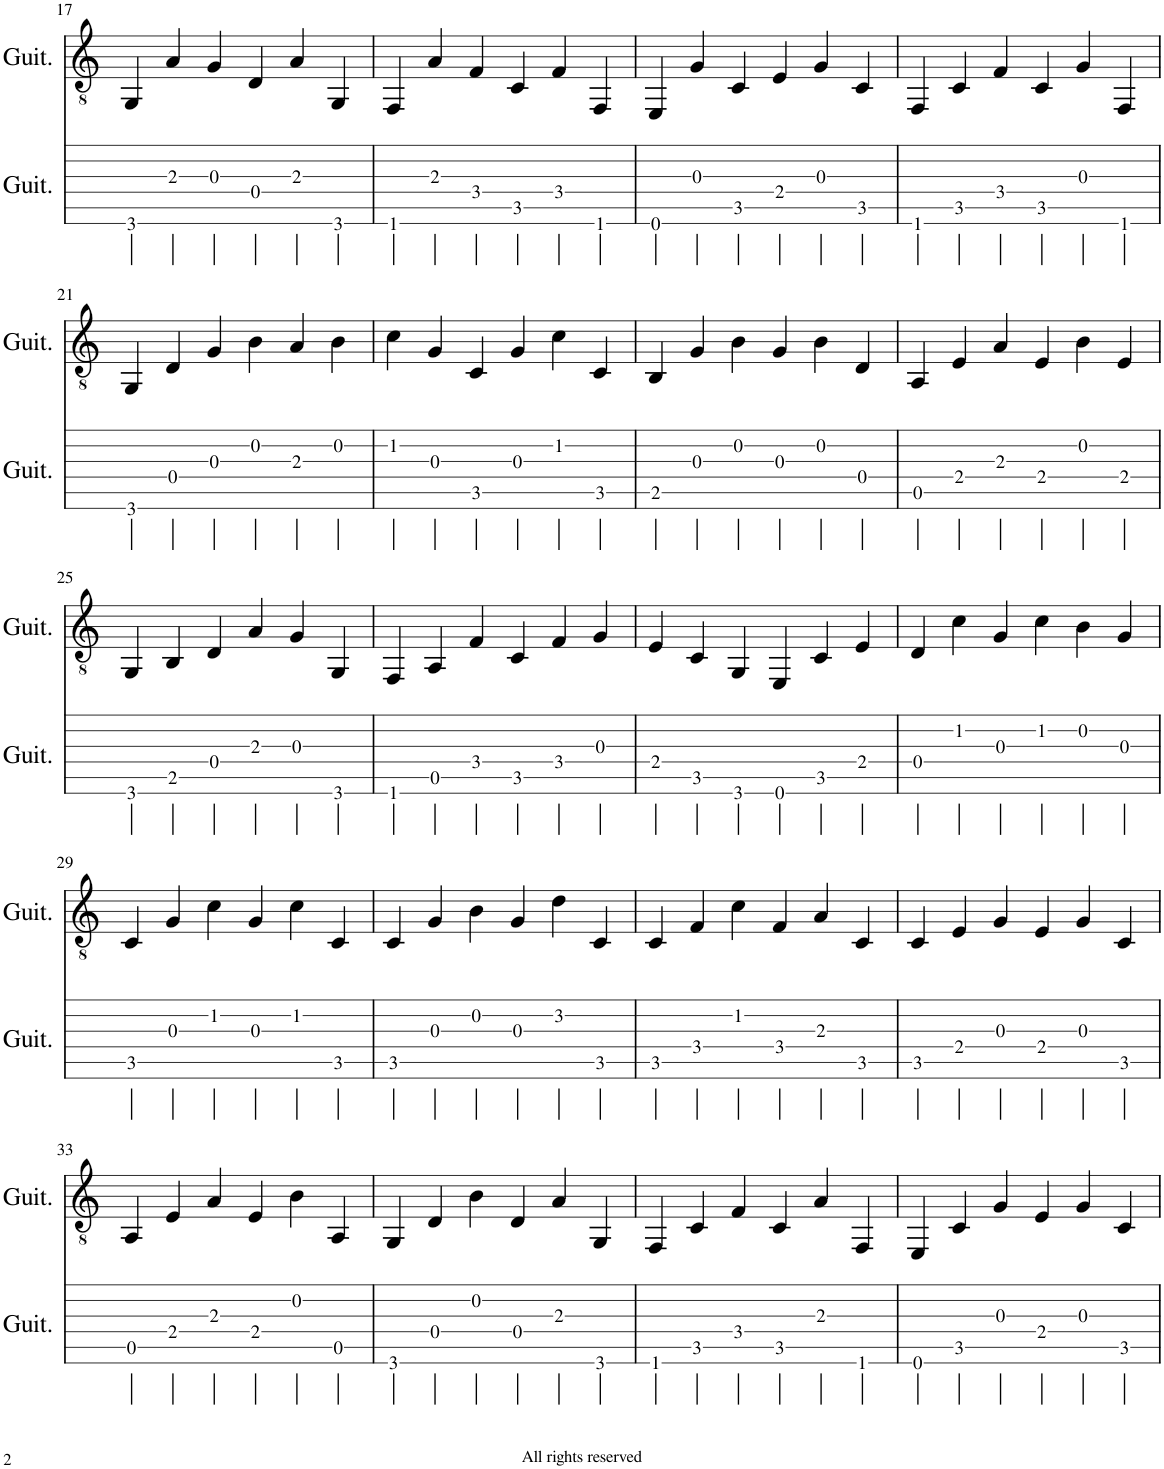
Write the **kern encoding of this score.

**kern	**kern
*part2	*part1
*staff2	*staff1
*I"Classical Guitar	*I"Classical Guitar
*I'Guit.	*I'Guit.
!!LO:PB:g=z
*	*clefGv2
*k[]	*k[]
*M6/4	*M6/4
=17	=17
4GG\	4GG/
4A\	4A/
4G\	4G/
4D\	4D/
4A\	4A/
4GG\	4GG/
=18	=18
4FF\	4FF/
4A\	4A/
4F\	4F/
4C\	4C/
4F\	4F/
4FF\	4FF/
=19	=19
4EE\	4EE/
4G\	4G/
4C\	4C/
4E\	4E/
4G\	4G/
4C\	4C/
=20	=20
4FF\	4FF/
4C\	4C/
4F\	4F/
4C\	4C/
4G\	4G/
4FF\	4FF/
!!LO:LB:g=z
=21	=21
4GG\	4GG/
4D\	4D/
4G\	4G/
4B\	4B\
4A\	4A/
4B\	4B\
=22	=22
4c\	4c\
4G\	4G/
4C\	4C/
4G\	4G/
4c\	4c\
4C\	4C/
=23	=23
4BB\	4BB/
4G\	4G/
4B\	4B\
4G\	4G/
4B\	4B\
4D\	4D/
=24	=24
4AA\	4AA/
4E\	4E/
4A\	4A/
4E\	4E/
4B\	4B\
4E\	4E/
!!LO:LB:g=z
=25	=25
4GG\	4GG/
4BB\	4BB/
4D\	4D/
4A\	4A/
4G\	4G/
4GG\	4GG/
=26	=26
4FF\	4FF/
4AA\	4AA/
4F\	4F/
4C\	4C/
4F\	4F/
4G\	4G/
=27	=27
4E\	4E/
4C\	4C/
4GG\	4GG/
4EE\	4EE/
4C\	4C/
4E\	4E/
=28	=28
4D\	4D/
4c\	4c\
4G\	4G/
4c\	4c\
4B\	4B\
4G\	4G/
!!LO:LB:g=z
=29	=29
4C\	4C/
4G\	4G/
4c\	4c\
4G\	4G/
4c\	4c\
4C\	4C/
=30	=30
4C\	4C/
4G\	4G/
4B\	4B\
4G\	4G/
4d\	4d\
4C\	4C/
=31	=31
4C\	4C/
4F\	4F/
4c\	4c\
4F\	4F/
4A\	4A/
4C\	4C/
=32	=32
4C\	4C/
4E\	4E/
4G\	4G/
4E\	4E/
4G\	4G/
4C\	4C/
!!LO:LB:g=z
=33	=33
4AA\	4AA/
4E\	4E/
4A\	4A/
4E\	4E/
4B\	4B\
4AA\	4AA/
=34	=34
4GG\	4GG/
4D\	4D/
4B\	4B\
4D\	4D/
4A\	4A/
4GG\	4GG/
=35	=35
4FF\	4FF/
4C\	4C/
4F\	4F/
4C\	4C/
4A\	4A/
4FF\	4FF/
=36	=36
4EE\	4EE/
4C\	4C/
4G\	4G/
4E\	4E/
4G\	4G/
4C\	4C/
=	=
*-	*-
